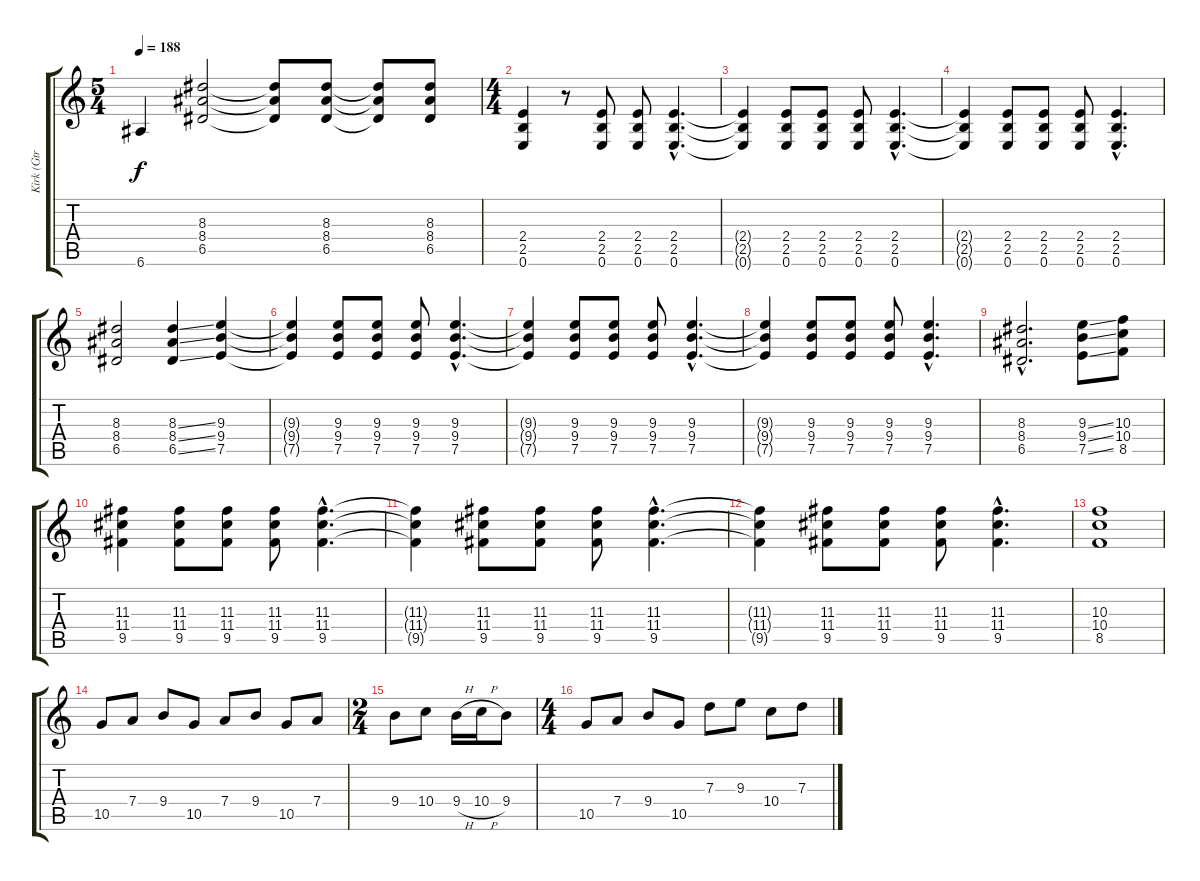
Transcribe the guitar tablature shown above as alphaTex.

\track ("Kirk (Gtr 3)" "Kirk (Gtr ") {instrument distortionguitar}
\staff {score tabs}
\tuning (E4 B3 G3 D3 A2 E2) {hide}
\ts (5 4)
\tempo 188
\clef g2
\ks c
6.6.4{dy f} (8.3 8.4 6.5).2 (8.3{t} 8.4{t} 6.5{t}).8 (8.3 8.4 6.5).8 (8.3{t} 8.4{t} 6.5{t}).8 (8.3 8.4 6.5).8 |
\ts (4 4)
(2.4 2.5 0.6).4 r.8 (2.4 2.5 0.6).8 (2.4 2.5 0.6).8 (2.4{hac} 2.5{hac} 0.6{hac}).4{d} |
(2.4{t} 2.5{t} 0.6{t}).4 (2.4 2.5 0.6).8 (2.4 2.5 0.6).8 (2.4 2.5 0.6).8 (2.4{hac} 2.5{hac} 0.6{hac}).4{d} |
(2.4{t} 2.5{t} 0.6{t}).4 (2.4 2.5 0.6).8 (2.4 2.5 0.6).8 (2.4 2.5 0.6).8 (2.4{hac} 2.5{hac} 0.6{hac}).4{d} |
(8.3 8.4 6.5).2 (8.3{ss} 8.4{ss} 6.5{ss}).4 (9.3 9.4 7.5).4 |
(9.3{t} 9.4{t} 7.5{t}).4 (9.3 9.4 7.5).8 (9.3 9.4 7.5).8 (9.3 9.4 7.5).8 (9.3{hac} 9.4{hac} 7.5{hac}).4{d} |
(9.3{t} 9.4{t} 7.5{t}).4 (9.3 9.4 7.5).8 (9.3 9.4 7.5).8 (9.3 9.4 7.5).8 (9.3{hac} 9.4{hac} 7.5{hac}).4{d} |
(9.3{t} 9.4{t} 7.5{t}).4 (9.3 9.4 7.5).8 (9.3 9.4 7.5).8 (9.3 9.4 7.5).8 (9.3{hac} 9.4{hac} 7.5{hac}).4{d} |
(8.3{hac} 8.4{hac} 6.5{hac}).2{d} (9.3{ss} 9.4{ss} 7.5{ss}).8 (10.3 10.4 8.5).8 |
(11.3 11.4 9.5).4 (11.3 11.4 9.5).8 (11.3 11.4 9.5).8 (11.3 11.4 9.5).8 (11.3{hac} 11.4{hac} 9.5{hac}).4{d} |
(11.3{t} 11.4{t} 9.5{t}).4 (11.3 11.4 9.5).8 (11.3 11.4 9.5).8 (11.3 11.4 9.5).8 (11.3{hac} 11.4{hac} 9.5{hac}).4{d} |
(11.3{t} 11.4{t} 9.5{t}).4 (11.3 11.4 9.5).8 (11.3 11.4 9.5).8 (11.3 11.4 9.5).8 (11.3{hac} 11.4{hac} 9.5{hac}).4{d} |
(10.3 10.4 8.5).1 |
10.5.8 7.4.8 9.4.8 10.5.8 7.4.8 9.4.8 10.5.8 7.4.8 |
\ts (2 4)
9.4.8 10.4.8 9.4{h}.16 10.4{h}.16 9.4.8 |
\ts (4 4)
10.5.8 7.4.8 9.4.8 10.5.8 7.3.8 9.3.8 10.4.8 7.3.8
